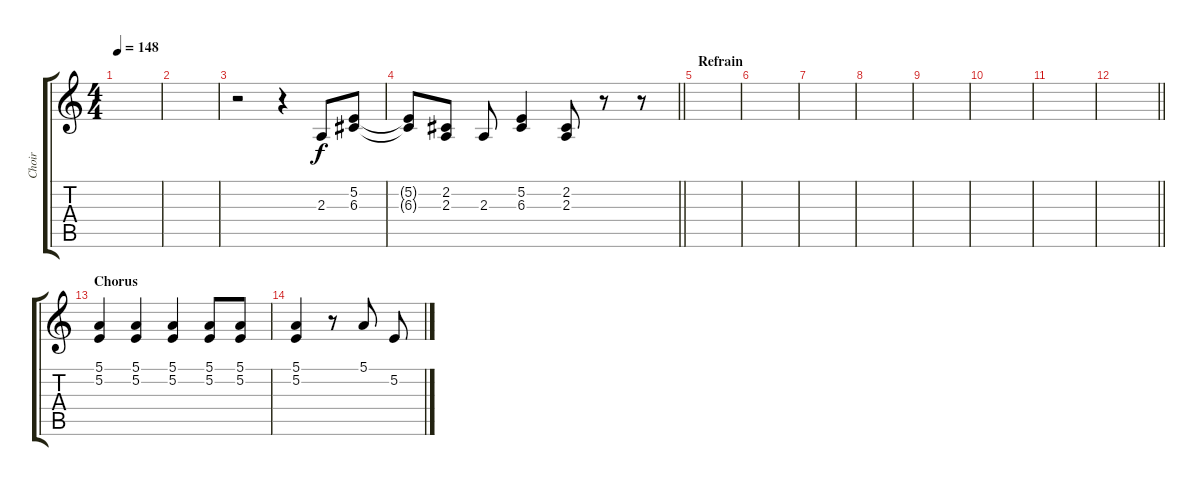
\track ("Choir" "Choir") {instrument voiceoohs}
\staff {score tabs}
\tuning (E4 B3 G3 D3 A2 E2) {hide}
\ts (4 4)
\tempo 148
\clef g2
\ks c
|
|
r.2 r.4 2.3.8 (5.2 6.3).8 |
\barLineRight lightlight
(5.2{t} 6.3{t}).8 (2.2 2.3).8 2.3.8 (5.2 6.3).4 (2.2 2.3).8 r.8 r.8 |
\section ("" "Refrain")
|
|
|
|
|
|
|
\barLineRight lightlight
|
\section ("" "Chorus")
(5.1 5.2).4 (5.1 5.2).4 (5.1 5.2).4 (5.1 5.2).8 (5.1 5.2).8 |
(5.1 5.2).4 r.8 5.1.8 5.2.8
